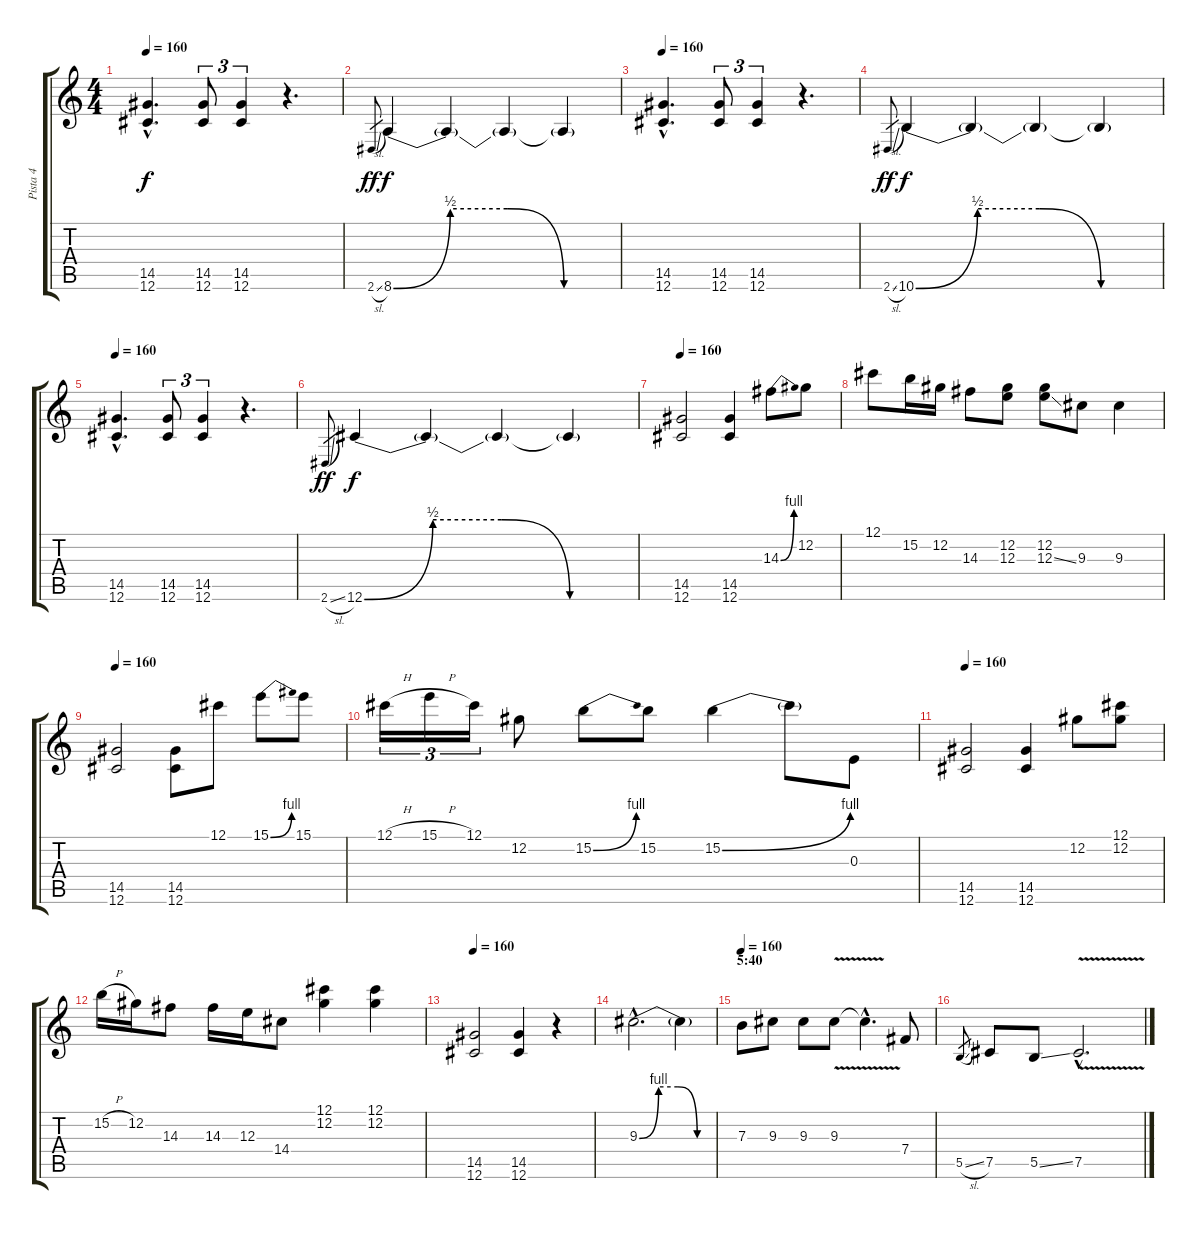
\track ("Pista 4" "Pista 4") {instrument distortionguitar}
\staff {score tabs}
\tuning (Db4 Ab3 E3 B2 Gb2 Db2) {hide}
\ts (4 4)
\tempo 160
\clef g2
\ks c
(14.5{hac} 12.6{hac}).4{d dy f volume 16} (14.5 12.6).8{tu (3 2)} (14.5 12.6).4{tu (3 2)} r.4{d} |
2.6{sl}.8{gr dy ff} 8.6{be (custom 0 0 15 2 30 2 45 0 60 0)}.4{dy f volume 8} 8.6{t}.4 8.6{t}.4 8.6{t}.4 |
\tempo 160
(14.5{hac} 12.6{hac}).4{d volume 16} (14.5 12.6).8{tu (3 2)} (14.5 12.6).4{tu (3 2)} r.4{d} |
2.6{sl}.8{gr dy ff} 10.6{be (custom 0 0 15 2 30 2 45 0 60 0)}.4{dy f volume 8} 10.6{t}.4 10.6{t}.4 10.6{t}.4 |
\tempo 160
(14.5{hac} 12.6{hac}).4{d} (14.5 12.6).8{tu (3 2)} (14.5 12.6).4{tu (3 2)} r.4{d} |
2.6{sl}.8{gr dy ff} 12.6{be (custom 0 0 15 2 30 2 45 0 60 0)}.4{dy f volume 8} 12.6{t}.4 12.6{t}.4 12.6{t}.4 |
\tempo 160
(14.5 12.6).2{volume 16} (14.5 12.6).4 14.3{be (bend 0 0 60 4)}.8{balance 16} 12.2.8 |
12.1.8 15.2.16 12.2.16 14.3.8 (12.2 12.3).8 (12.2 12.3{ss}).8 9.3.8 9.3.4 |
\tempo 160
(14.5 12.6).2{balance 13} (14.5 12.6).8 12.1.8{balance 0} 15.1{be (bend 0 0 60 4)}.8 15.1.8 |
12.1{h}.16{tu (3 2)} 15.1{h}.16{tu (3 2)} 12.1.16{tu (3 2)} 12.2.8 15.2{be (bend 0 0 60 4)}.8 15.2.8 15.2{be (bend 0 0 60 4)}.4 15.2{t}.8 0.3.8 |
\tempo 160
(14.5 12.6).2{balance 13} (14.5 12.6).4 12.2.8{balance 16} (12.1 12.2).8 |
15.2{h}.16 12.2.16 14.3.8 14.3.16 12.3.16 14.4.8 (12.1 12.2).4 (12.1 12.2).4 |
\tempo 160
(14.5 12.6).2{balance 13} (14.5 12.6).4 r.4 |
9.3{be (custom 0 0 15 4 30 4 45 0 60 0) hac}.2{d balance 3} 9.3{t}.4 |
\section ("" "5:40")
\tempo 160
7.3.8{volume 16 balance 3} 9.3.8 9.3.8 9.3{v}.8 9.3{hac t}.4{d} 7.4.8 |
5.5{sl}.8{gr} 7.5.8 5.5{ss}.8 7.5{v hac}.2{d}
